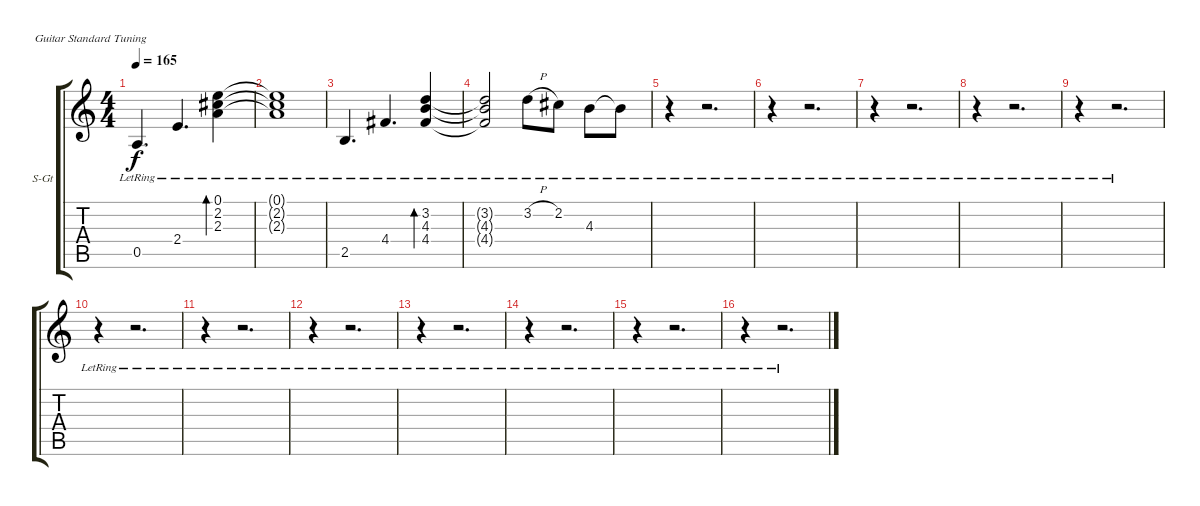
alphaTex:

\bracketExtendMode groupsimilarinstruments
\firstSystemTrackNameOrientation horizontal
\otherSystemsTrackNameOrientation horizontal
\track ("Solo Clean" "S-Gt") {instrument acousticguitarsteel}
\staff {score tabs}
\tuning (E4 B3 G3 D3 A2 E2)
\ts (4 4)
\tempo 165
\clef g2
\ks c
0.5{lr}.4{d dy f} 2.4{lr}.4{d} (0.1{lr} 2.2{lr} 2.3{lr}).4{bd 240} |
(0.1{lr t} 2.2{lr t} 2.3{lr t}).1 |
2.5{lr}.4{d} 4.4{lr}.4{d} (3.2{lr} 4.3{lr} 4.4{lr}).4{bd 240} |
(3.2{lr t} 4.3{lr t} 4.4{lr t}).2 3.2{h lr}.8 2.2{lr}.8 4.3{lr}.8 4.3{lr t}.8 |
r.4 r.2{d} |
r.4 r.2{d} |
r.4 r.2{d} |
r.4 r.2{d} |
r.4 r.2{d} |
r.4 r.2{d} |
r.4 r.2{d} |
r.4 r.2{d} |
r.4 r.2{d} |
r.4 r.2{d} |
r.4 r.2{d} |
r.4 r.2{d}
